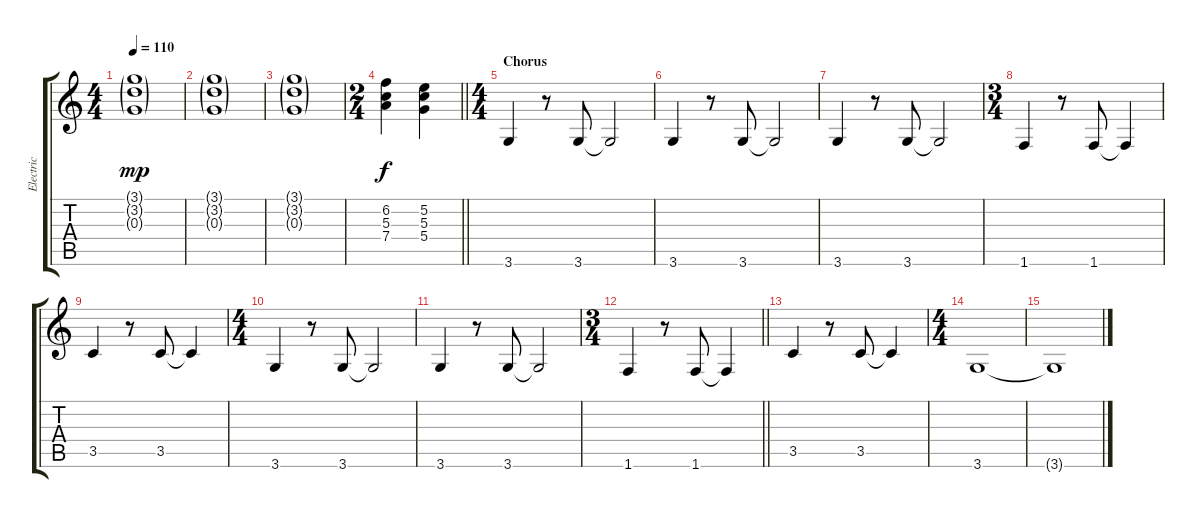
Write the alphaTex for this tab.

\track ("Electric" "Electric") {instrument overdrivenguitar}
\staff {score tabs}
\tuning (E4 B3 G3 D3 A2 E2) {hide}
\ts (4 4)
\tempo 110
\clef g2
\ks c
(3.1{g} 3.2{g} 0.3{g}).1{dy mp} |
(3.1{g} 3.2{g} 0.3{g}).1 |
(3.1{g} 3.2{g} 0.3{g}).1 |
\ts (2 4)
\barLineRight lightlight
(6.2 5.3 7.4).4{dy f} (5.2 5.3 5.4).4 |
\ts (4 4)
\section ("" "Chorus")
3.6.4 r.8 3.6.8 3.6{t}.2 |
3.6.4 r.8 3.6.8 3.6{t}.2 |
3.6.4 r.8 3.6.8 3.6{t}.2 |
\ts (3 4)
1.6.4 r.8 1.6.8 1.6{t}.4 |
3.5.4 r.8 3.5.8 3.5{t}.4 |
\ts (4 4)
3.6.4 r.8 3.6.8 3.6{t}.2 |
3.6.4 r.8 3.6.8 3.6{t}.2 |
\ts (3 4)
\barLineRight lightlight
1.6.4 r.8 1.6.8 1.6{t}.4 |
3.5.4 r.8 3.5.8 3.5{t}.4 |
\ts (4 4)
3.6.1 |
3.6{t}.1
